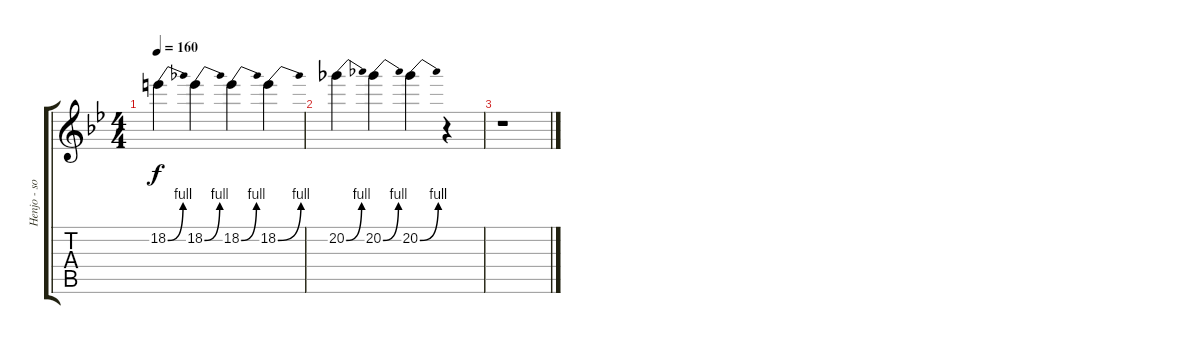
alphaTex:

\track ("Henjo - soli" "Henjo - so") {instrument distortionguitar}
\staff {score tabs}
\tuning (Eb4 Bb3 Gb3 Db3 Ab2 Eb2) {hide}
\ts (4 4)
\tempo 160
\clef g2
\ks bb
18.2{be (bend 0 0 60 4)}.4{dy f} 18.2{be (bend 0 0 60 4)}.4 18.2{be (bend 0 0 60 4)}.4 18.2{be (bend 0 0 60 4)}.4 |
20.2{be (bend 0 0 60 4)}.4 20.2{be (bend 0 0 60 4)}.4 20.2{be (bend 0 0 60 4)}.4 r.4 |
r.1
